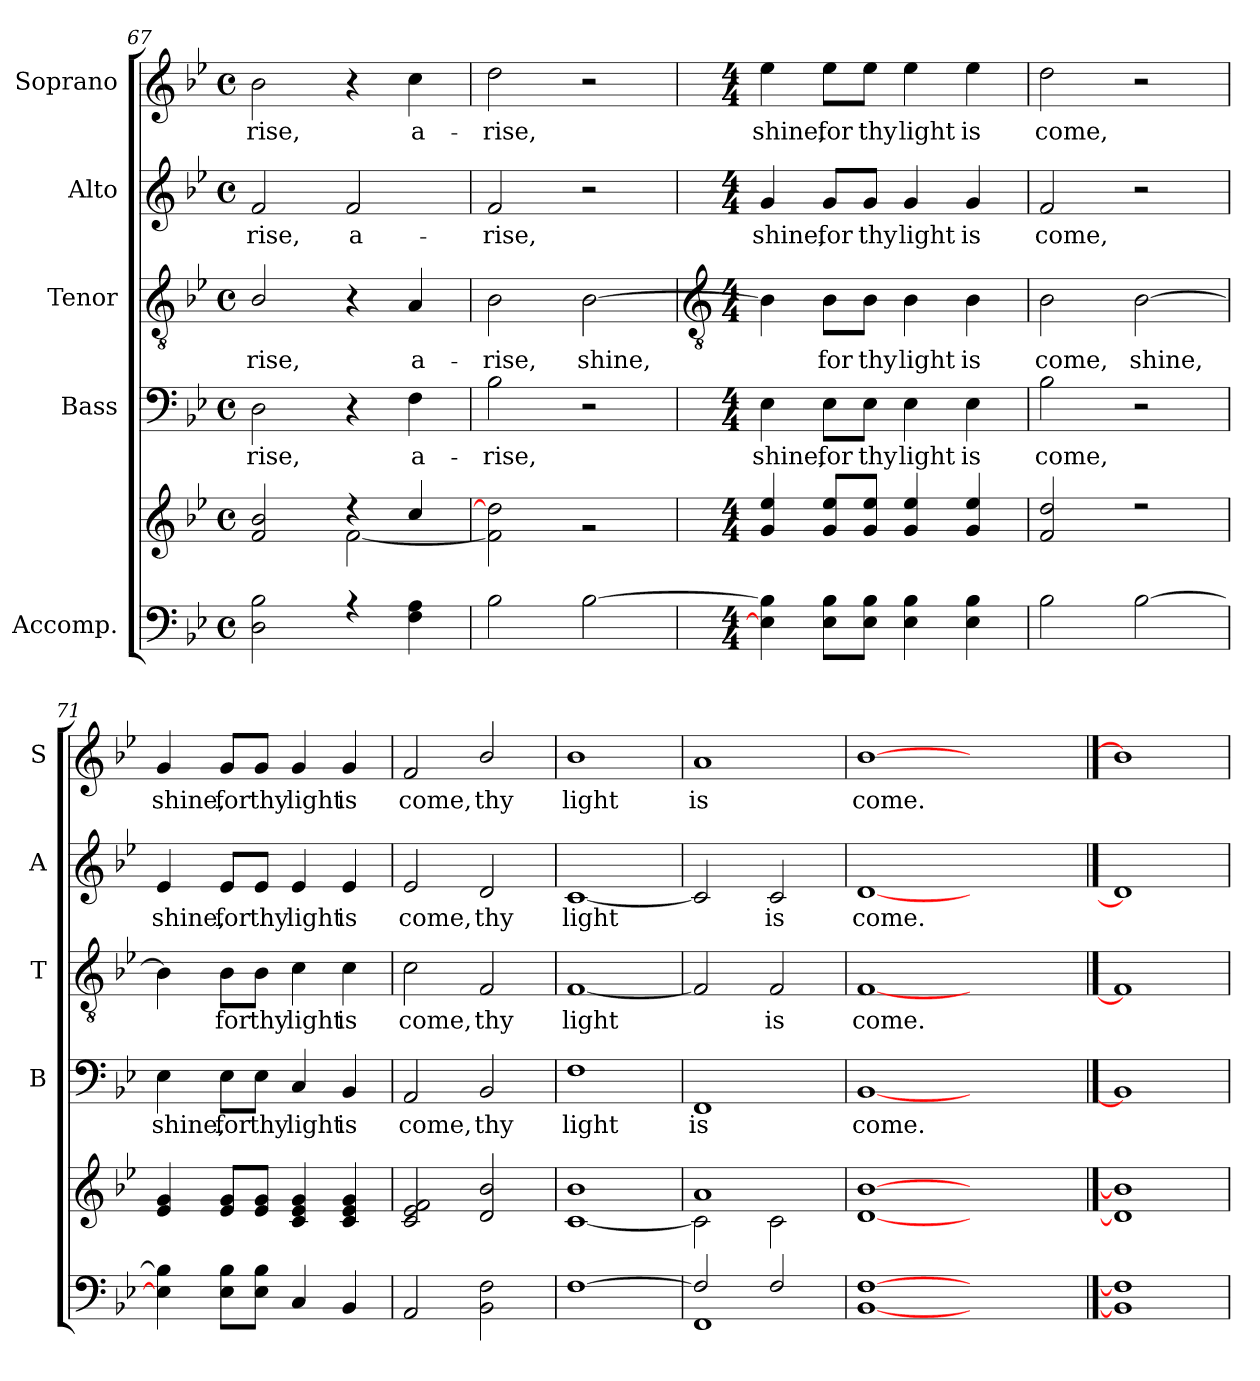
**kern	**kern	**kern	**text	**kern	**text	**kern	**text	**kern	**text
*part5	*part5	*part4	*part4	*part3	*part3	*part2	*part2	*part1	*part1
*staff6	*staff5	*staff4	*staff4	*staff3	*staff3	*staff2	*staff2	*staff1	*staff1
*I"Accomp.	*	*I"Bass	*	*I"Tenor	*	*I"Alto	*	*I"Soprano	*
*	*	*I'B	*	*I'T	*	*I'A	*	*I'S	*
*clefF4	*clefG2	*clefF4	*	*clefGv2	*	*clefG2	*	*clefG2	*
*k[b-e-]	*k[b-e-]	*k[b-e-]	*	*k[b-e-]	*	*k[b-e-]	*	*k[b-e-]	*
*B-:	*B-:	*B-:	*	*B-:	*	*B-:	*	*B-:	*
*M4/4	*M4/4	*M4/4	*	*M4/4	*	*M4/4	*	*M4/4	*
*met(c)	*met(c)	*met(c)	*	*met(c)	*	*met(c)	*	*met(c)	*
=67	=67	=67	=67	=67	=67	=67	=67	=67	=67
*^	*^	*	*	*	*	*	*	*	*
!	!	!	!	!	!LO:LY:b	!	!LO:LY:b	!	!LO:LY:b	!	!LO:LY:b
2D\ 2B-\	1ryy	2f/ 2b-/	2ryy	2D	-rise,	2B-/	-rise,	2f	-rise,	2b-	-rise,
!	!	!	!	!	!	!	!	!	!LO:LY:b	!	!
4r	.	4r	[2f	4r	.	4r	.	2f	a-	4r	.
!	!	!	!	!	!LO:LY:b	!	!LO:LY:b	!	!	!	!LO:LY:b
4F\ 4A\	.	4cc/	.	4F	a-	4A	a-	.	.	4cc	a-
=68	=68	=68	=68	=68	=68	=68	=68	=68	=68	=68	=68
!	!	!	!	!	!LO:LY:b	!	!LO:LY:b	!	!LO:LY:b	!	!LO:LY:b
2B-\	1ryy	1ryy	2f] 2dd]	2B-	-rise,	2B-\	-rise,	2f	-rise,	2dd	-rise,
!	!	!	!	!	!	!	!LO:LY:b	!	!	!	!
[2B-\	.	.	2r	2r	.	[2B-\	shine,	2r	.	2r	.
!!LO:LB:g=z
=69	=69	=69	=69	=69	=69	=69	=69	=69	=69	=69	=69
*	*	*	*	*	*	*clefGv2	*	*	*	*	*
*M4/4	*	*M4/4	*	*M4/4	*	*M4/4	*	*M4/4	*	*M4/4	*
!	!	!	!	!	!LO:LY:b	!	!	!	!LO:LY:b	!	!LO:LY:b
4E-\] 4B-\]	1ryy	4g 4ee-	1ryy	4E-	shine,	4B-\]	.	4g	shine,	4ee-	shine,
!	!	!	!	!	!LO:LY:b	!	!LO:LY:b	!	!LO:LY:b	!	!LO:LY:b
8E-\ 8B-\L	.	8g 8ee-L	.	8E-\L	for	8B-\L	for	8g/L	for	8ee-\L	for
!	!	!	!	!	!LO:LY:b	!	!LO:LY:b	!	!LO:LY:b	!	!LO:LY:b
8E-\ 8B-\J	.	8g 8ee-J	.	8E-\J	thy	8B-\J	thy	8g/J	thy	8ee-\J	thy
!	!	!	!	!	!LO:LY:b	!	!LO:LY:b	!	!LO:LY:b	!	!LO:LY:b
4E-\ 4B-\	.	4g 4ee-	.	4E-	light	4B-\	light	4g	light	4ee-	light
!	!	!	!	!	!LO:LY:b	!	!LO:LY:b	!	!LO:LY:b	!	!LO:LY:b
4E-\ 4B-\	.	4g 4ee-	.	4E-	is	4B-\	is	4g	is	4ee-	is
=70	=70	=70	=70	=70	=70	=70	=70	=70	=70	=70	=70
!	!	!	!	!	!LO:LY:b	!	!LO:LY:b	!	!LO:LY:b	!	!LO:LY:b
2B-\	1ryy	2f 2dd	1ryy	2B-	come,	2B-\	come,	2f	come,	2dd	come,
!	!	!	!	!	!	!	!LO:LY:b	!	!	!	!
[2B-\	.	2r	.	2r	.	[2B-\	shine,	2r	.	2r	.
=71	=71	=71	=71	=71	=71	=71	=71	=71	=71	=71	=71
!	!	!	!	!	!LO:LY:b	!	!	!	!LO:LY:b	!	!LO:LY:b
4E-\] 4B-\]	2ryy	4e- 4g	1ryy	4E-	shine,	4B-\]	.	4e-	shine,	4g	shine,
!	!	!	!	!	!LO:LY:b	!	!LO:LY:b	!	!LO:LY:b	!	!LO:LY:b
8E-\ 8B-\L	.	8e- 8gL	.	8E-\L	for	8B-\L	for	8e-/L	for	8g/L	for
!	!	!	!	!	!LO:LY:b	!	!LO:LY:b	!	!LO:LY:b	!	!LO:LY:b
8E-\ 8B-\J	.	8e- 8gJ	.	8E-\J	thy	8B-\J	thy	8e-/J	thy	8g/J	thy
!	!	!	!	!	!LO:LY:b	!	!LO:LY:b	!	!LO:LY:b	!	!LO:LY:b
2ryy	4C/	4c 4e- 4g	.	4C	light	4c	light	4e-	light	4g	light
!	!	!	!	!	!LO:LY:b	!	!LO:LY:b	!	!LO:LY:b	!	!LO:LY:b
.	4BB-/	4c 4e- 4g	.	4BB-	is	4c	is	4e-	is	4g	is
=72	=72	=72	=72	=72	=72	=72	=72	=72	=72	=72	=72
!	!	!	!	!	!LO:LY:b	!	!LO:LY:b	!	!LO:LY:b	!	!LO:LY:b
2ryy	2AA/	2c 2e- 2f	1ryy	2AA	come,	2c	come,	2e-	come,	2f	come,
!	!	!	!	!	!LO:LY:b	!	!LO:LY:b	!	!LO:LY:b	!	!LO:LY:b
2BB-\ 2F\	2ryy	2d/ 2b-/	.	2BB-	thy	2F	thy	2d	thy	2b-/	thy
=73	=73	=73	=73	=73	=73	=73	=73	=73	=73	=73	=73
!	!	!	!	!	!LO:LY:b	!	!LO:LY:b	!	!LO:LY:b	!	!LO:LY:b
[1F/	1ryy	1b-	[1c\	1F	light	[1F	light	[1c	light	1b-	light
=74	=74	=74	=74	=74	=74	=74	=74	=74	=74	=74	=74
!	!	!	!	!	!LO:LY:b	!	!	!	!	!	!LO:LY:b
2F/]	1FF\	1a	2c\]	1FF	is	2F]	.	2c]	.	1a	is
!	!	!	!	!	!	!	!LO:LY:b	!	!LO:LY:b	!	!
2F/	.	.	2c\	.	.	2F	is	2c	is	.	.
*v	*v	*	*	*	*	*	*	*	*	*	*
=75	=75	=75	=75	=75	=75	=75	=75	=75	=75	=75
!	!	!	!	!LO:LY:b	!	!LO:LY:b	!	!LO:LY:b	!	!LO:LY:b
*	*v	*v	*	*	*	*	*	*	*	*
[1BB-/ [1F/	[1d [1b-	[1BB-	come.	[1F	come.	[1d	come.	[1b-	come.
1ryy	1ryy	1ryy	.	1ryy	.	1ryy	.	1ryy	.
==76	==76	==76	==76	==76	==76	==76	==76	==76	==76
1BB-/] 1F/]	1d] 1b-]	1BB-]	.	1F]	.	1d]	.	1b-]	.
=	=	=	=	=	=	=	=	=	=
*-	*-	*-	*-	*-	*-	*-	*-	*-	*-
